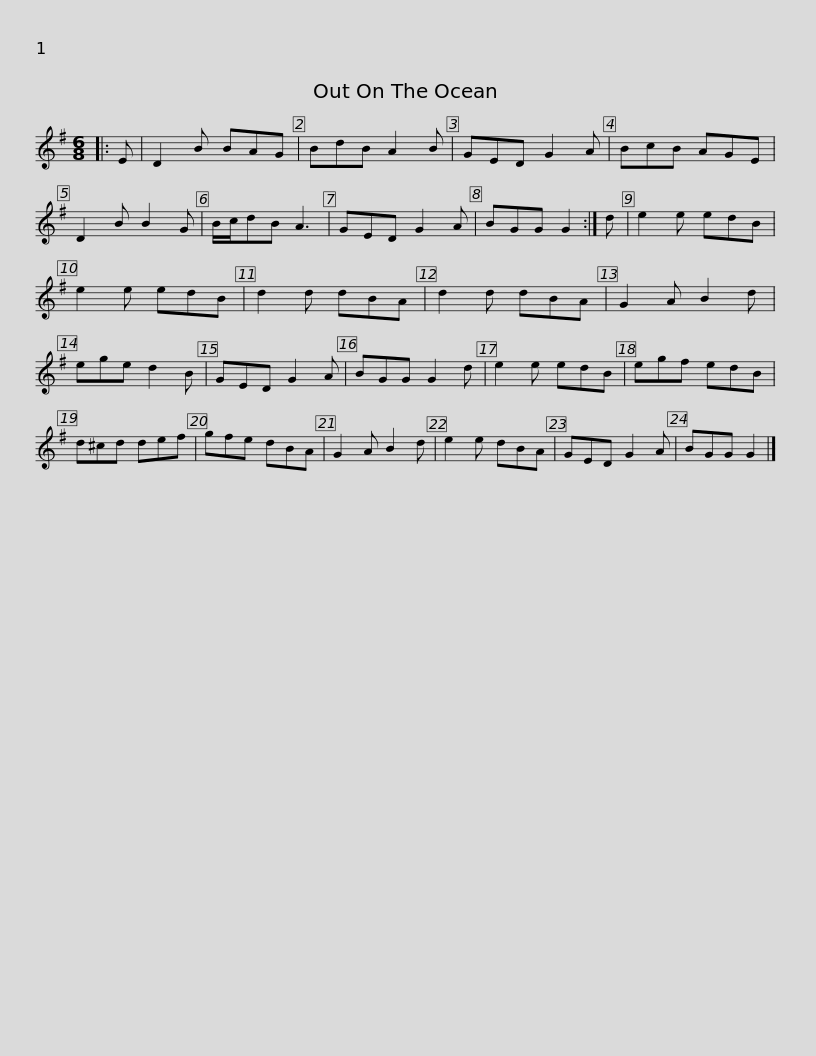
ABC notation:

X:1
L:1/8
M:6/8
I:linebreak $
K:G
V:1 treble
V:1
|: E | D2 B BAG | BdB A2 B | GED G2 A | BcB AGE | %5
 D2 B B2 G | B/c/dB A3 | GED G2 A |$ BGG G2 :| d | %10
 e2 e edB | e2 e edB | d2 d dBA | d2 d dBA | G2 A B2 d | %15
 ege d2 B | GED G2 A |$ BGG G2 d | e2 e edB | egf edB | %20
 d^cd def | gfe dBA | G2 A B2 d | e2 e dBA | GED G2 A |$ %25
 BGG G2 |] %26
